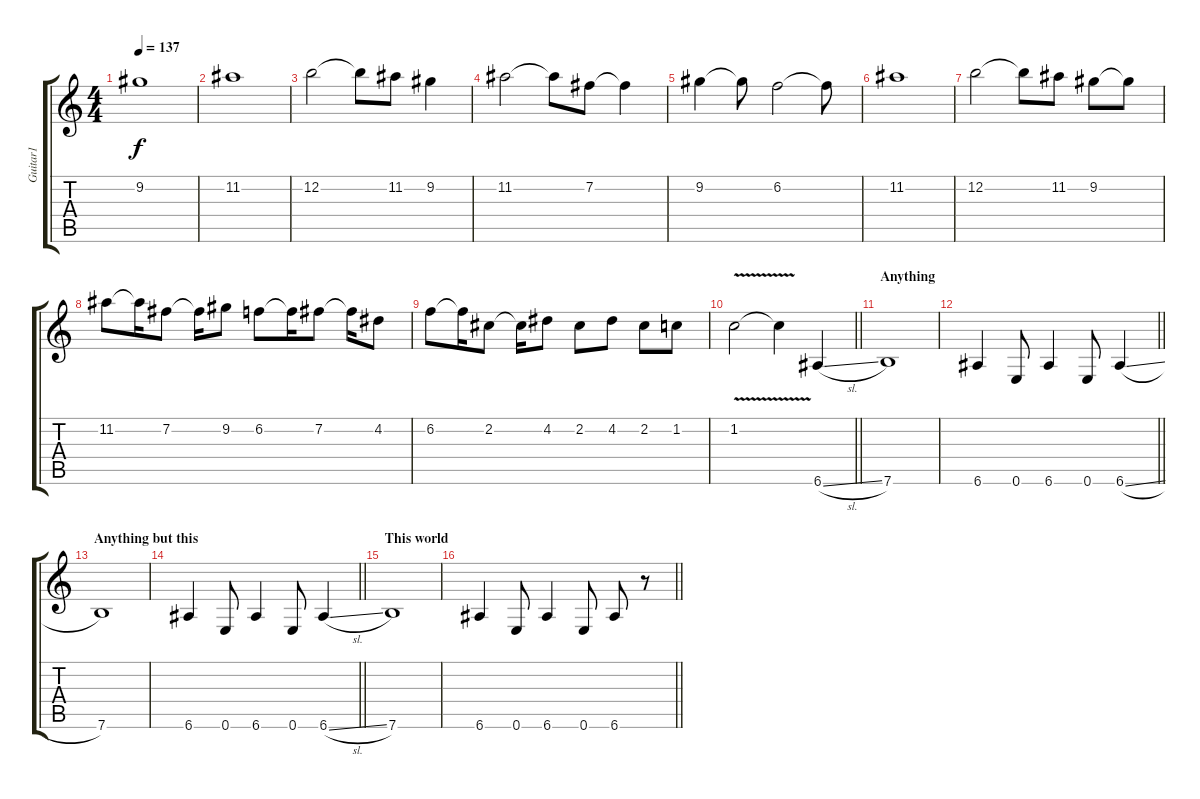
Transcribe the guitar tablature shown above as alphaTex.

\track ("Guitar1" "Guitar1") {instrument distortionguitar}
\staff {score tabs}
\tuning (E4 B3 G3 D3 A2 E2) {hide}
\ts (4 4)
\tempo 137
\clef g2
\ks c
9.2.1{dy f} |
11.2.1 |
12.2.2 12.2{t}.8 11.2.8 9.2.4 |
11.2.2 11.2{t}.8 7.2.8 7.2{t}.4 |
9.2.4 9.2{t}.8 6.2.2 6.2{t}.8 |
11.2.1 |
12.2.2 12.2{t}.8 11.2.8 9.2.8 9.2{t}.8 |
11.2.8 11.2{t}.16 7.2.8 7.2{t}.16 9.2.8 6.2.8 6.2{t}.16 7.2.8 7.2{t}.16 4.2.8 |
6.2.8 6.2{t}.16 2.2.8 2.2{t}.16 4.2.8 2.2.8 4.2.8 2.2.8 1.2.8 |
\barLineRight lightlight
1.2{v}.2 1.2{v t}.4 6.6{sl}.4 |
\section ("" "Anything")
7.6.1 |
\barLineRight lightlight
6.6.4 0.6.8 6.6.4 0.6.8 6.6{sl}.4 |
\section ("" "Anything but this")
7.6.1 |
\barLineRight lightlight
6.6.4 0.6.8 6.6.4 0.6.8 6.6{sl}.4 |
\section ("" "This world")
7.6.1 |
\barLineRight lightlight
6.6.4 0.6.8 6.6.4 0.6.8 6.6.8 r.8
